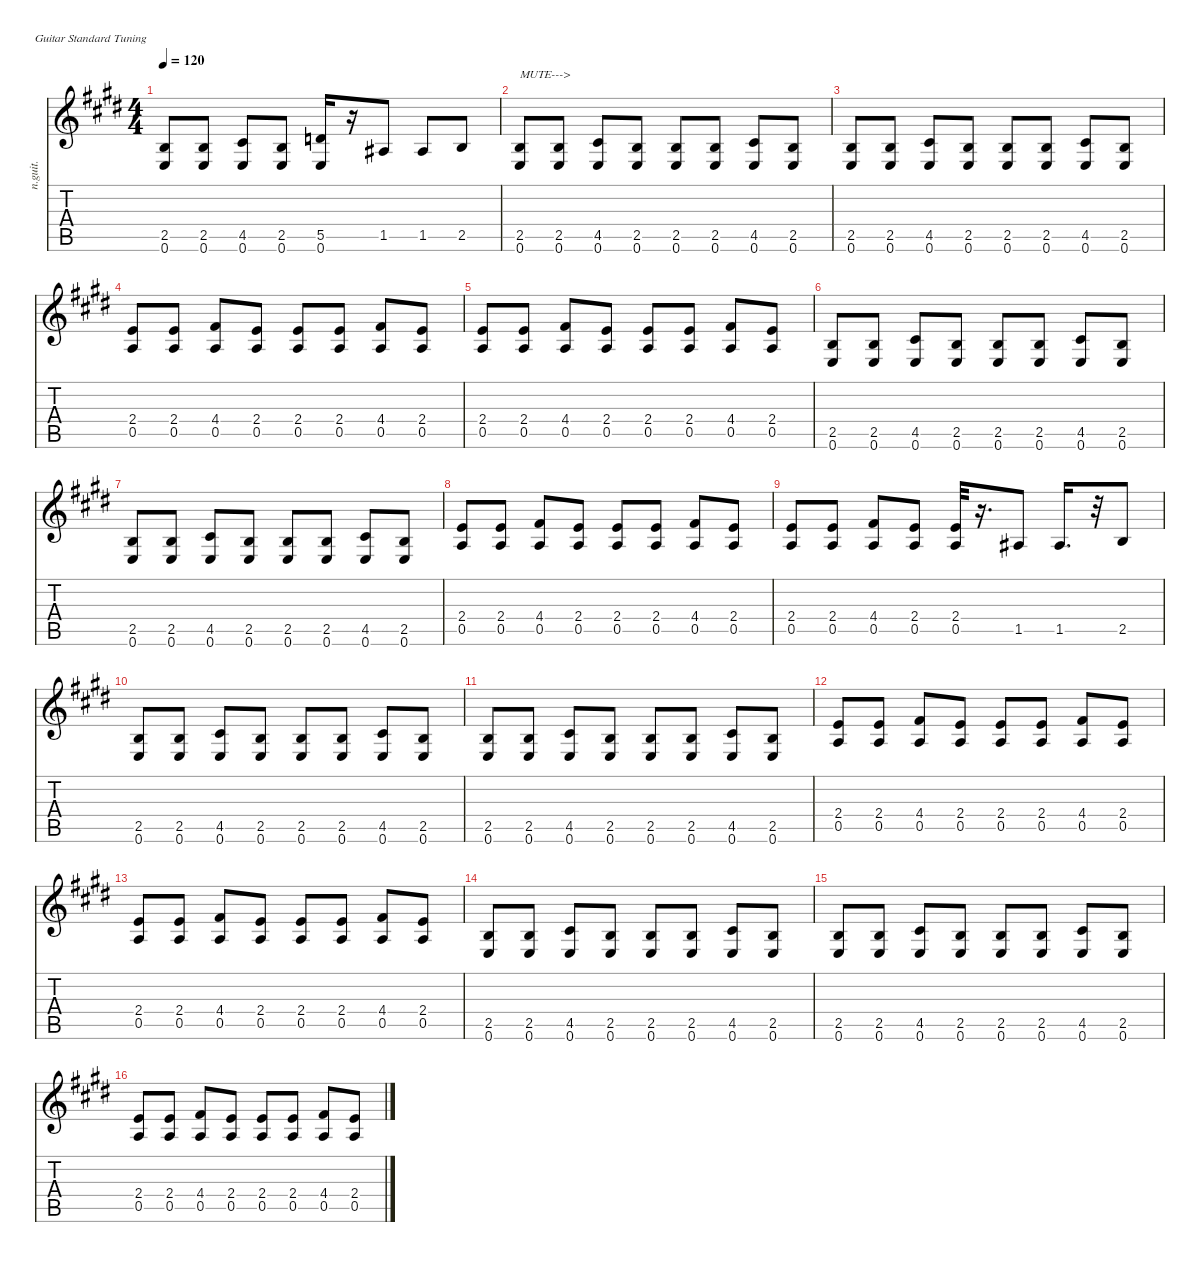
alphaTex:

\defaultSystemsLayout 4
\hideDynamics
\bracketExtendMode nobrackets
\track ("Guitar2" "n.guit.") {instrument acousticguitarnylon}
\staff {score tabs}
\tuning (E4 B3 G3 D3 A2 E2)
\ts (4 4)
\tempo 120
\clef g2
\ks e
(2.5{t acc forcenatural} 0.6{t acc forcenatural}).8{dy f beam Up} (2.5{acc forcenatural} 0.6{acc forcenatural}).8{dy mf beam Up} (4.5{acc #} 0.6{acc forcenatural}).8{beam Up} (2.5{acc forcenatural} 0.6{acc forcenatural}).8{beam Up} (5.5{acc forcenatural} 0.6{acc forcenatural}).16{dy f beam Up} r.16{beam Up} 1.5{acc #}.8{beam Up} 1.5{acc #}.8{beam Up} 2.5{acc forcenatural}.8{beam Up} |
(2.5{acc forcenatural} 0.6{acc forcenatural}).8{txt "MUTE--->" dy mf beam Up} (2.5{acc forcenatural} 0.6{acc forcenatural}).8{beam Up} (4.5{acc #} 0.6{acc forcenatural}).8{beam Up} (2.5{acc forcenatural} 0.6{acc forcenatural}).8{beam Up} (2.5{acc forcenatural} 0.6{acc forcenatural}).8{beam Up} (2.5{acc forcenatural} 0.6{acc forcenatural}).8{beam Up} (4.5{acc #} 0.6{acc forcenatural}).8{beam Up} (2.5{acc forcenatural} 0.6{acc forcenatural}).8{beam Up} |
(2.5{acc forcenatural} 0.6{acc forcenatural}).8{beam Up} (2.5{acc forcenatural} 0.6{acc forcenatural}).8{beam Up} (4.5{acc #} 0.6{acc forcenatural}).8{beam Up} (2.5{acc forcenatural} 0.6{acc forcenatural}).8{beam Up} (2.5{acc forcenatural} 0.6{acc forcenatural}).8{beam Up} (2.5{acc forcenatural} 0.6{acc forcenatural}).8{beam Up} (4.5{acc #} 0.6{acc forcenatural}).8{beam Up} (2.5{acc forcenatural} 0.6{acc forcenatural}).8{beam Up} |
(2.4{acc forcenatural} 0.5{acc forcenatural}).8{beam Up} (2.4{acc forcenatural} 0.5{acc forcenatural}).8{beam Up} (4.4{acc #} 0.5{acc forcenatural}).8{beam Up} (2.4{acc forcenatural} 0.5{acc forcenatural}).8{beam Up} (2.4{acc forcenatural} 0.5{acc forcenatural}).8{beam Up} (2.4{acc forcenatural} 0.5{acc forcenatural}).8{beam Up} (4.4{acc #} 0.5{acc forcenatural}).8{beam Up} (2.4{acc forcenatural} 0.5{acc forcenatural}).8{beam Up} |
(2.4{acc forcenatural} 0.5{acc forcenatural}).8{beam Up} (2.4{acc forcenatural} 0.5{acc forcenatural}).8{beam Up} (4.4{acc #} 0.5{acc forcenatural}).8{beam Up} (2.4{acc forcenatural} 0.5{acc forcenatural}).8{beam Up} (2.4{acc forcenatural} 0.5{acc forcenatural}).8{beam Up} (2.4{acc forcenatural} 0.5{acc forcenatural}).8{beam Up} (4.4{acc #} 0.5{acc forcenatural}).8{beam Up} (2.4{acc forcenatural} 0.5{acc forcenatural}).8{beam Up} |
(2.5{acc forcenatural} 0.6{acc forcenatural}).8{beam Up} (2.5{acc forcenatural} 0.6{acc forcenatural}).8{beam Up} (4.5{acc #} 0.6{acc forcenatural}).8{beam Up} (2.5{acc forcenatural} 0.6{acc forcenatural}).8{beam Up} (2.5{acc forcenatural} 0.6{acc forcenatural}).8{beam Up} (2.5{acc forcenatural} 0.6{acc forcenatural}).8{beam Up} (4.5{acc #} 0.6{acc forcenatural}).8{beam Up} (2.5{acc forcenatural} 0.6{acc forcenatural}).8{beam Up} |
(2.5{acc forcenatural} 0.6{acc forcenatural}).8{beam Up} (2.5{acc forcenatural} 0.6{acc forcenatural}).8{beam Up} (4.5{acc #} 0.6{acc forcenatural}).8{beam Up} (2.5{acc forcenatural} 0.6{acc forcenatural}).8{beam Up} (2.5{acc forcenatural} 0.6{acc forcenatural}).8{beam Up} (2.5{acc forcenatural} 0.6{acc forcenatural}).8{beam Up} (4.5{acc #} 0.6{acc forcenatural}).8{beam Up} (2.5{acc forcenatural} 0.6{acc forcenatural}).8{beam Up} |
(2.4{acc forcenatural} 0.5{acc forcenatural}).8{beam Up} (2.4{acc forcenatural} 0.5{acc forcenatural}).8{beam Up} (4.4{acc #} 0.5{acc forcenatural}).8{beam Up} (2.4{acc forcenatural} 0.5{acc forcenatural}).8{beam Up} (2.4{acc forcenatural} 0.5{acc forcenatural}).8{beam Up} (2.4{acc forcenatural} 0.5{acc forcenatural}).8{beam Up} (4.4{acc #} 0.5{acc forcenatural}).8{beam Up} (2.4{acc forcenatural} 0.5{acc forcenatural}).8{beam Up} |
(2.4{acc forcenatural} 0.5{acc forcenatural}).8{beam Up} (2.4{acc forcenatural} 0.5{acc forcenatural}).8{beam Up} (4.4{acc #} 0.5{acc forcenatural}).8{beam Up} (2.4{acc forcenatural} 0.5{acc forcenatural}).8{beam Up} (2.4{acc forcenatural} 0.5{acc forcenatural}).32{beam Up} r.16{d beam Up} 1.5{acc #}.8{beam Up} 1.5{acc #}.16{d beam Up} r.32{beam Up} 2.5{acc forcenatural}.8{beam Up} |
(2.5{acc forcenatural} 0.6{acc forcenatural}).8{beam Up} (2.5{acc forcenatural} 0.6{acc forcenatural}).8{beam Up} (4.5{acc #} 0.6{acc forcenatural}).8{beam Up} (2.5{acc forcenatural} 0.6{acc forcenatural}).8{beam Up} (2.5{acc forcenatural} 0.6{acc forcenatural}).8{beam Up} (2.5{acc forcenatural} 0.6{acc forcenatural}).8{beam Up} (4.5{acc #} 0.6{acc forcenatural}).8{beam Up} (2.5{acc forcenatural} 0.6{acc forcenatural}).8{beam Up} |
(2.5{acc forcenatural} 0.6{acc forcenatural}).8{beam Up} (2.5{acc forcenatural} 0.6{acc forcenatural}).8{beam Up} (4.5{acc #} 0.6{acc forcenatural}).8{beam Up} (2.5{acc forcenatural} 0.6{acc forcenatural}).8{beam Up} (2.5{acc forcenatural} 0.6{acc forcenatural}).8{beam Up} (2.5{acc forcenatural} 0.6{acc forcenatural}).8{beam Up} (4.5{acc #} 0.6{acc forcenatural}).8{beam Up} (2.5{acc forcenatural} 0.6{acc forcenatural}).8{beam Up} |
(2.4{acc forcenatural} 0.5{acc forcenatural}).8{beam Up} (2.4{acc forcenatural} 0.5{acc forcenatural}).8{beam Up} (4.4{acc #} 0.5{acc forcenatural}).8{beam Up} (2.4{acc forcenatural} 0.5{acc forcenatural}).8{beam Up} (2.4{acc forcenatural} 0.5{acc forcenatural}).8{beam Up} (2.4{acc forcenatural} 0.5{acc forcenatural}).8{beam Up} (4.4{acc #} 0.5{acc forcenatural}).8{beam Up} (2.4{acc forcenatural} 0.5{acc forcenatural}).8{beam Up} |
(2.4{acc forcenatural} 0.5{acc forcenatural}).8{beam Up} (2.4{acc forcenatural} 0.5{acc forcenatural}).8{beam Up} (4.4{acc #} 0.5{acc forcenatural}).8{beam Up} (2.4{acc forcenatural} 0.5{acc forcenatural}).8{beam Up} (2.4{acc forcenatural} 0.5{acc forcenatural}).8{beam Up} (2.4{acc forcenatural} 0.5{acc forcenatural}).8{beam Up} (4.4{acc #} 0.5{acc forcenatural}).8{beam Up} (2.4{acc forcenatural} 0.5{acc forcenatural}).8{beam Up} |
(2.5{acc forcenatural} 0.6{acc forcenatural}).8{beam Up} (2.5{acc forcenatural} 0.6{acc forcenatural}).8{beam Up} (4.5{acc #} 0.6{acc forcenatural}).8{beam Up} (2.5{acc forcenatural} 0.6{acc forcenatural}).8{beam Up} (2.5{acc forcenatural} 0.6{acc forcenatural}).8{beam Up} (2.5{acc forcenatural} 0.6{acc forcenatural}).8{beam Up} (4.5{acc #} 0.6{acc forcenatural}).8{beam Up} (2.5{acc forcenatural} 0.6{acc forcenatural}).8{beam Up} |
(2.5{acc forcenatural} 0.6{acc forcenatural}).8{beam Up} (2.5{acc forcenatural} 0.6{acc forcenatural}).8{beam Up} (4.5{acc #} 0.6{acc forcenatural}).8{beam Up} (2.5{acc forcenatural} 0.6{acc forcenatural}).8{beam Up} (2.5{acc forcenatural} 0.6{acc forcenatural}).8{beam Up} (2.5{acc forcenatural} 0.6{acc forcenatural}).8{beam Up} (4.5{acc #} 0.6{acc forcenatural}).8{beam Up} (2.5{acc forcenatural} 0.6{acc forcenatural}).8{beam Up} |
(2.4{acc forcenatural} 0.5{acc forcenatural}).8{beam Up} (2.4{acc forcenatural} 0.5{acc forcenatural}).8{beam Up} (4.4{acc #} 0.5{acc forcenatural}).8{beam Up} (2.4{acc forcenatural} 0.5{acc forcenatural}).8{beam Up} (2.4{acc forcenatural} 0.5{acc forcenatural}).8{beam Up} (2.4{acc forcenatural} 0.5{acc forcenatural}).8{beam Up} (4.4{acc #} 0.5{acc forcenatural}).8{beam Up} (2.4{acc forcenatural} 0.5{acc forcenatural}).8{beam Up}
